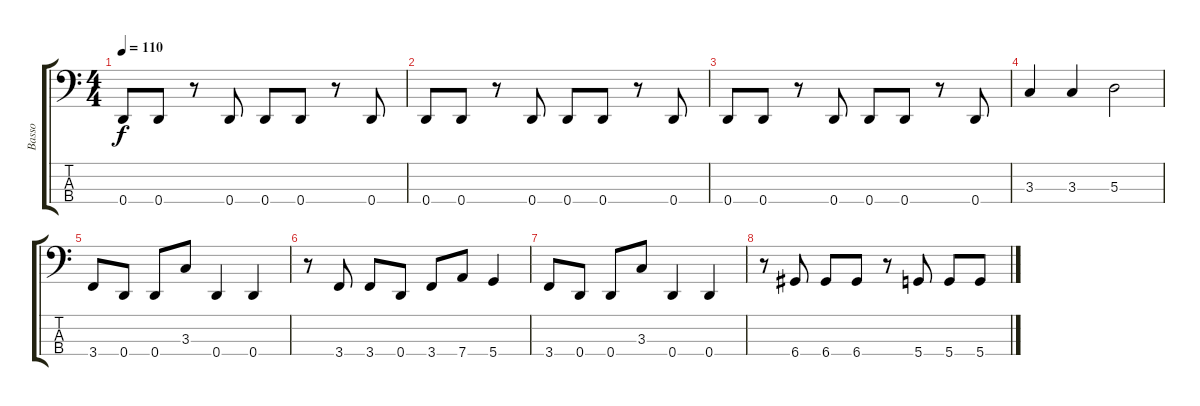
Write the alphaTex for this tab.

\track ("Basso" "Basso") {instrument electricbassfinger}
\staff {score tabs}
\tuning (G2 D2 A1 D1) {hide}
\ts (4 4)
\tempo 110
\clef f4
\ks c
0.4.8{dy f} 0.4.8 r.8 0.4.8 0.4.8 0.4.8 r.8 0.4.8 |
0.4.8 0.4.8 r.8 0.4.8 0.4.8 0.4.8 r.8 0.4.8 |
0.4.8 0.4.8 r.8 0.4.8 0.4.8 0.4.8 r.8 0.4.8 |
3.3.4 3.3.4 5.3.2 |
3.4.8 0.4.8 0.4.8 3.3.8 0.4.4 0.4.4 |
r.8 3.4.8 3.4.8 0.4.8 3.4.8 7.4.8 5.4.4 |
3.4.8 0.4.8 0.4.8 3.3.8 0.4.4 0.4.4 |
r.8 6.4.8 6.4.8 6.4.8 r.8 5.4.8 5.4.8 5.4.8
